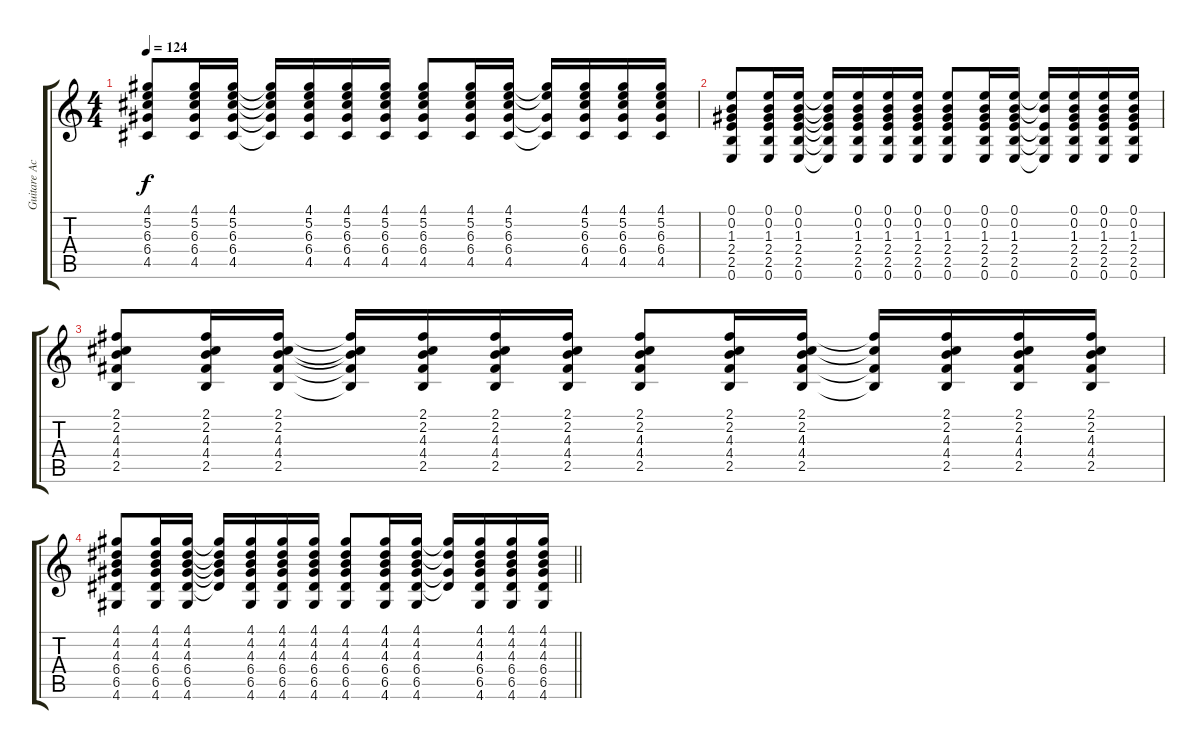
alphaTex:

\track ("Guitare Acoustique" "Guitare Ac") {instrument acousticguitarsteel}
\staff {score tabs}
\tuning (E4 B3 G3 D3 A2 E2) {hide}
\ts (4 4)
\tempo 124
\clef g2
\ks c
(4.1 5.2 6.3 6.4 4.5).8{dy f} (4.1 5.2 6.3 6.4 4.5).16 (4.1 5.2 6.3 6.4 4.5).16 (4.1{t} 5.2{t} 6.3{t} 6.4{t} 4.5{t}).16 (4.1 5.2 6.3 6.4 4.5).16 (4.1 5.2 6.3 6.4 4.5).16 (4.1 5.2 6.3 6.4 4.5).16 (4.1 5.2 6.3 6.4 4.5).8 (4.1 5.2 6.3 6.4 4.5).16 (4.1 5.2 6.3 6.4 4.5).16 (4.1{t} 5.2{t} 6.4{t} 4.5{t}).16 (4.1 5.2 6.3 6.4 4.5).16 (4.1 5.2 6.3 6.4 4.5).16 (4.1 5.2 6.3 6.4 4.5).16 |
(0.1 0.2 1.3 2.4 2.5 0.6).8 (0.1 0.2 1.3 2.4 2.5 0.6).16 (0.1 0.2 1.3 2.4 2.5 0.6).16 (0.1{t} 0.2{t} 1.3{t} 2.4{t} 2.5{t} 0.6{t}).16 (0.1 0.2 1.3 2.4 2.5 0.6).16 (0.1 0.2 1.3 2.4 2.5 0.6).16 (0.1 0.2 1.3 2.4 2.5 0.6).16 (0.1 0.2 1.3 2.4 2.5 0.6).8 (0.1 0.2 1.3 2.4 2.5 0.6).16 (0.1 0.2 1.3 2.4 2.5 0.6).16 (0.1{t} 0.2{t} 2.4{t} 2.5{t} 0.6{t}).16 (0.1 0.2 1.3 2.4 2.5 0.6).16 (0.1 0.2 1.3 2.4 2.5 0.6).16 (0.1 0.2 1.3 2.4 2.5 0.6).16 |
(2.1 2.2 4.3 4.4 2.5).8 (2.1 2.2 4.3 4.4 2.5).16 (2.1 2.2 4.3 4.4 2.5).16 (2.1{t} 2.2{t} 4.3{t} 4.4{t} 2.5{t}).16 (2.1 2.2 4.3 4.4 2.5).16 (2.1 2.2 4.3 4.4 2.5).16 (2.1 2.2 4.3 4.4 2.5).16 (2.1 2.2 4.3 4.4 2.5).8 (2.1 2.2 4.3 4.4 2.5).16 (2.1 2.2 4.3 4.4 2.5).16 (2.1{t} 2.2{t} 4.4{t} 2.5{t}).16 (2.1 2.2 4.3 4.4 2.5).16 (2.1 2.2 4.3 4.4 2.5).16 (2.1 2.2 4.3 4.4 2.5).16 |
\barLineRight lightlight
(4.1 4.2 4.3 6.4 6.5 4.6).8 (4.1 4.2 4.3 6.4 6.5 4.6).16 (4.1 4.2 4.3 6.4 6.5 4.6).16 (4.1{t} 4.2{t} 4.3{t} 6.4{t} 6.5{t}).16 (4.1 4.2 4.3 6.4 6.5 4.6).16 (4.1 4.2 4.3 6.4 6.5 4.6).16 (4.1 4.2 4.3 6.4 6.5 4.6).16 (4.1 4.2 4.3 6.4 6.5 4.6).8 (4.1 4.2 4.3 6.4 6.5 4.6).16 (4.1 4.2 4.3 6.4 6.5 4.6).16 (4.1{t} 4.2{t} 6.4{t} 6.5{t}).16 (4.1 4.2 4.3 6.4 6.5 4.6).16 (4.1 4.2 4.3 6.4 6.5 4.6).16 (4.1 4.2 4.3 6.4 6.5 4.6).16
